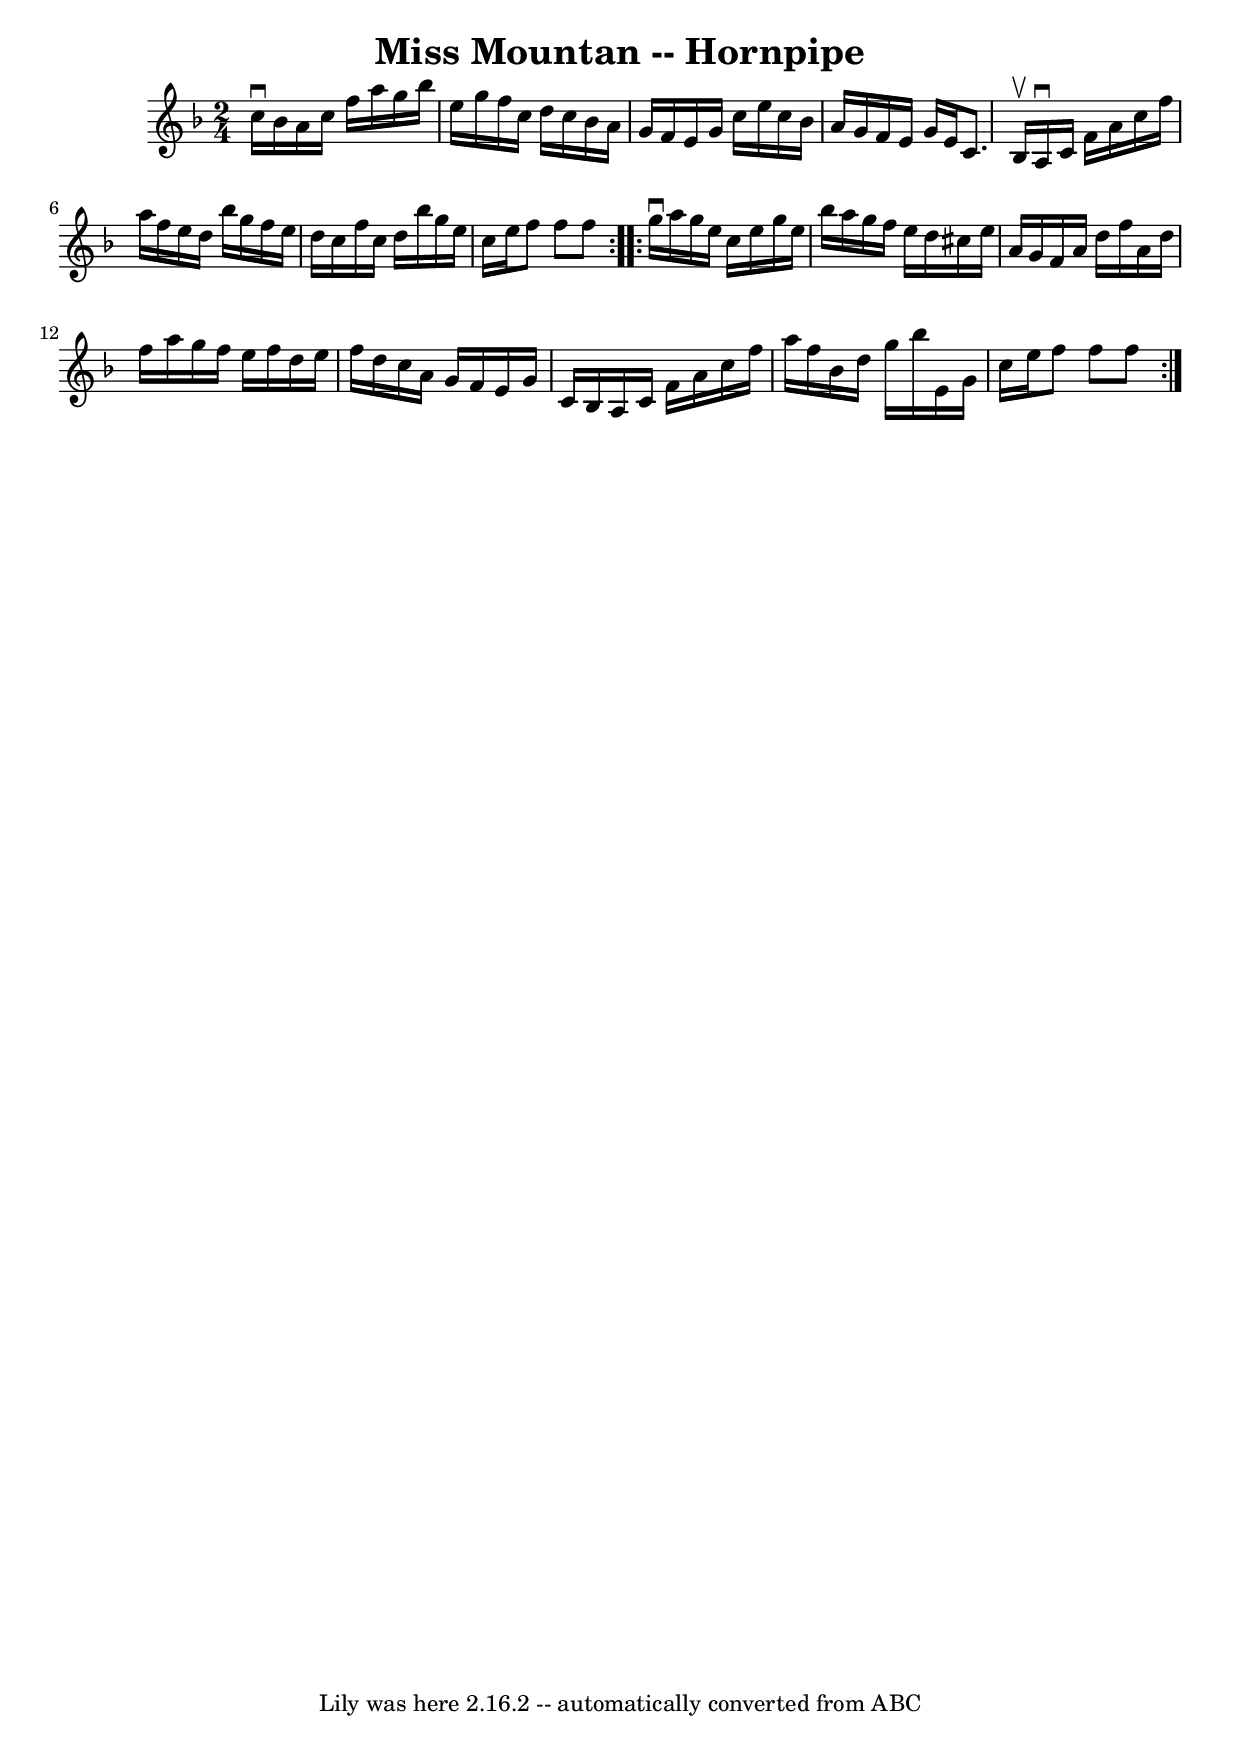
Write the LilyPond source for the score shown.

\version "2.16.2"
\include "Mammoth.ily"
\header {
  %% book = "Cole's 1000 Fiddle Tunes"
  crossRefNumber = "1"
  footnotes = ""
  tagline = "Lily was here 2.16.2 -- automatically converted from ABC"
  title = "Miss Mountan -- Hornpipe"

}
voicedefault =  {



  \repeat volta 2 {

    \time 2/4 
    \key f \major
    c''16^\downbow bes'16  |
    a'16 c''16    
    f''16 a''16 g''16 bes''16 e''16 g''16  |
    f''16 c''16 
    d''16 c''16 bes'16 a'16 g'16 f'16  |
    e'16 g'16    
    c''16 e''16 c''16 bes'16 a'16 g'16  |
    f'16 e'16    
    g'16 e'16 c'8. bes16^\upbow |
    a16^\downbow c'16 f'16 
    a'16 c''16 f''16 a''16 f''16  |
    e''16 d''16    
    bes''16 g''16 f''16 e''16 d''16 c''16  |
    f''16 c''16 
    d''16 bes''16 g''16 e''16 c''16 e''16  |
    f''8    
    f''8 f''8  
  }     
  \repeat volta 2 {
    g''16^\downbow a''16  |
    
    g''16 e''16 c''16 e''16 g''16 e''16 bes''16 a''16   |
    g''16 f''16 e''16 d''16 cis''16 e''16 a'16 g'16  |
    f'16 a'16 d''16 f''16 a'16 d''16 f''16 a''16   |
    g''16 f''16 e''16 f''16 d''16 e''16 f''16 d''16  |
    c''16 a'16 g'16 f'16 e'16 g'16 c'16 bes16   |
    a16 c'16 f'16 a'16 c''16 f''16 a''16 f''16   |
    bes'16 d''16 g''16 bes''16 e'16 g'16 c''16    
    e''16  |
    f''8 f''8 f''8  
  }   

}

\score{
  <<

    \context Staff="default"
    {
      \voicedefault 
      
    }

  >>
  \layout {
    
  }
  \midi {
  }

}
